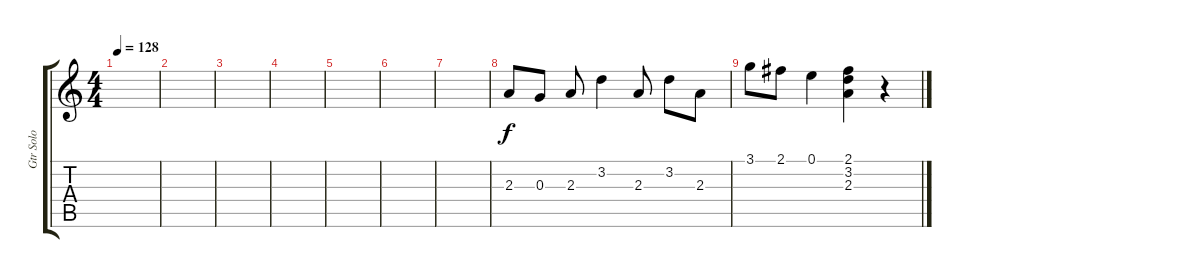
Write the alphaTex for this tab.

\track ("Gtr Solo" "Gtr Solo") {instrument distortionguitar}
\staff {score tabs}
\tuning (E4 B3 G3 D3 A2 E2) {hide}
\ts (4 4)
\tempo 128
\clef g2
\ks c
|
|
|
|
|
|
|
2.3.8 0.3.8 2.3.8 3.2.4 2.3.8 3.2.8 2.3.8 |
3.1.8 2.1.8 0.1.4 (2.1 3.2 2.3).4 r.4
